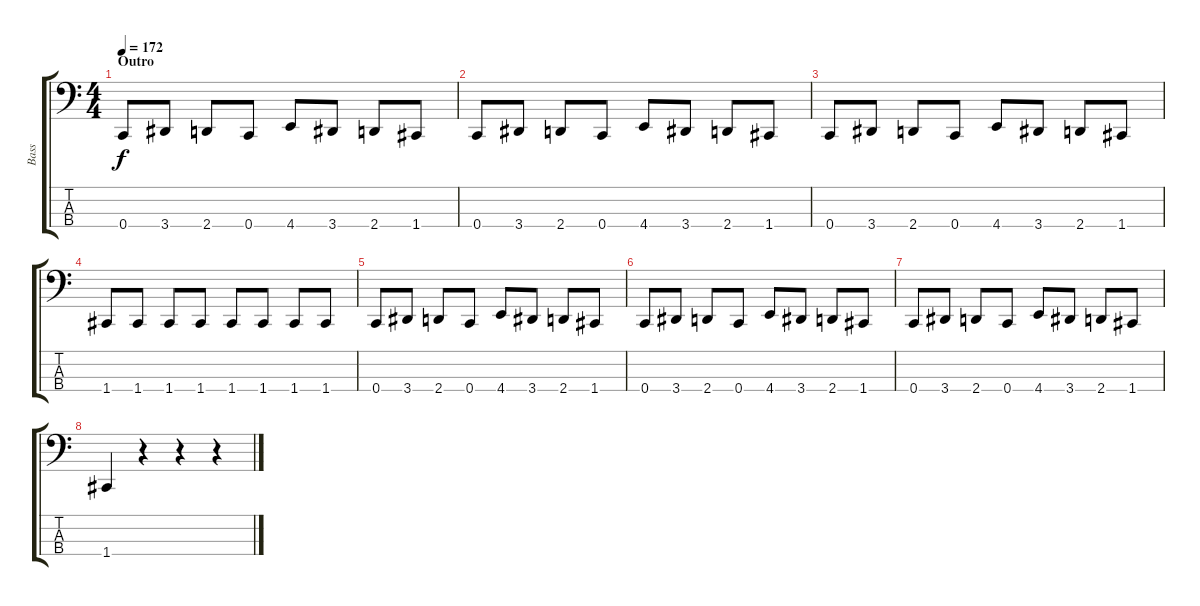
\track ("Bass" "Bass") {instrument electricbassfinger}
\staff {score tabs}
\tuning (F2 C2 G1 C1) {hide}
\ts (4 4)
\section ("" "Outro")
\tempo 172
\clef f4
\ks c
0.4.8{dy f} 3.4.8 2.4.8 0.4.8 4.4.8 3.4.8 2.4.8 1.4.8 |
0.4.8 3.4.8 2.4.8 0.4.8 4.4.8 3.4.8 2.4.8 1.4.8 |
0.4.8 3.4.8 2.4.8 0.4.8 4.4.8 3.4.8 2.4.8 1.4.8 |
1.4.8 1.4.8 1.4.8 1.4.8 1.4.8 1.4.8 1.4.8 1.4.8 |
0.4.8 3.4.8 2.4.8 0.4.8 4.4.8 3.4.8 2.4.8 1.4.8 |
0.4.8 3.4.8 2.4.8 0.4.8 4.4.8 3.4.8 2.4.8 1.4.8 |
0.4.8 3.4.8 2.4.8 0.4.8 4.4.8 3.4.8 2.4.8 1.4.8 |
1.4.4 r.4 r.4 r.4
